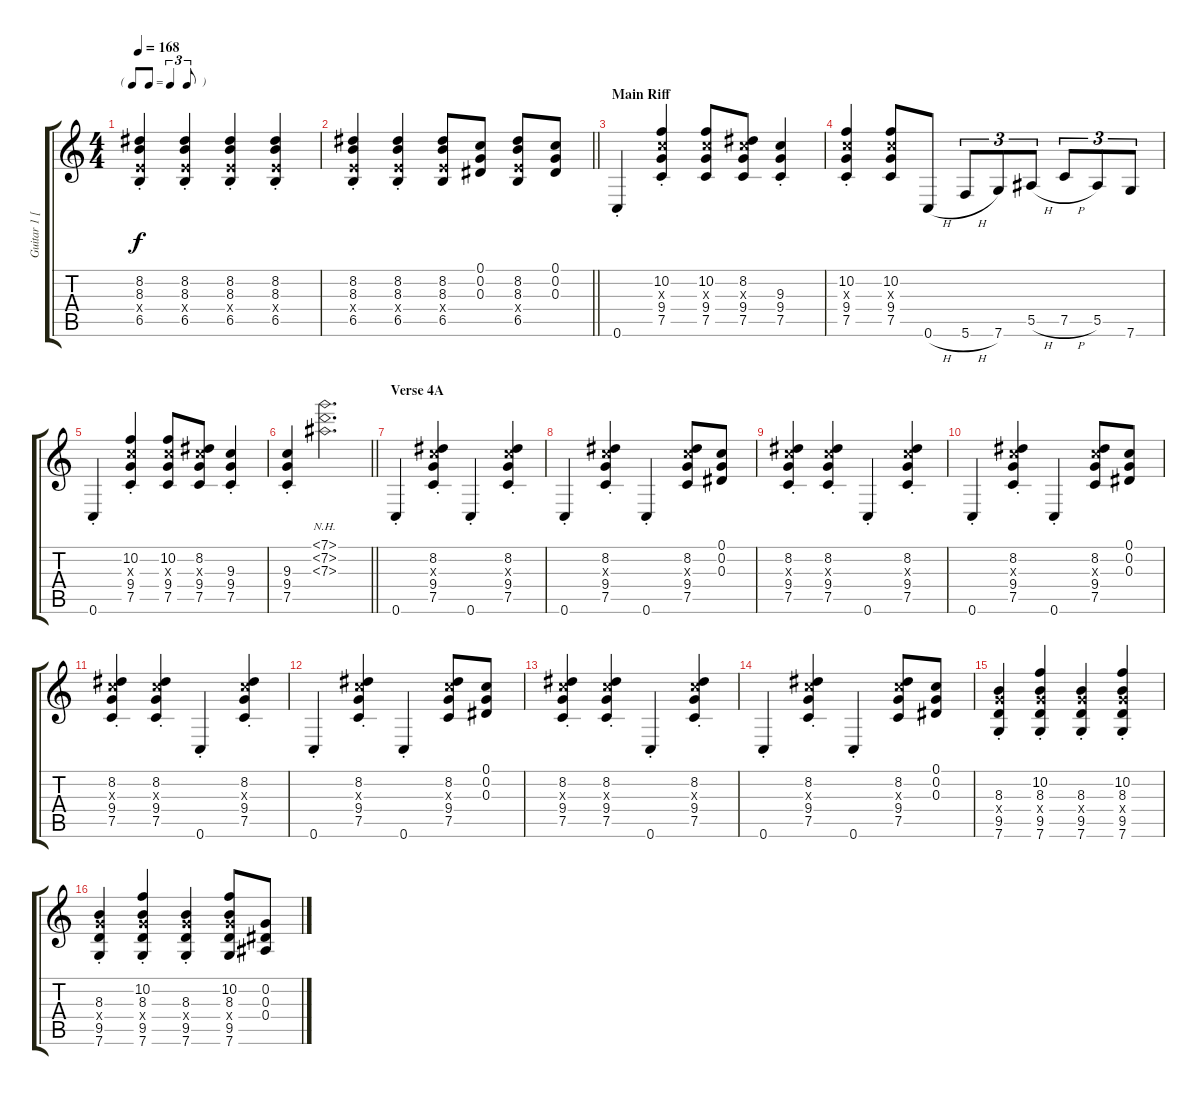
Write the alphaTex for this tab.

\track ("Guitar 1 [Josh Homme]" "Guitar 1 [") {instrument overdrivenguitar}
\staff {score tabs}
\tuning (C4 G3 Eb3 Bb2 F2 C2) {hide}
\ts (4 4)
\tf triplet8th
\tempo 168
\clef g2
\ks c
(8.2{st} 8.3{st} 6.4{x} 6.5{st}).4{dy f} (8.2{st} 8.3{st} 6.4{x} 6.5{st}).4 (8.2{st} 8.3{st} 6.4{x} 6.5{st}).4 (8.2{st} 8.3{st} 6.4{x} 6.5{st}).4 |
\barLineRight lightlight
(8.2{st} 8.3{st} 6.4{x} 6.5{st}).4 (8.2{st} 8.3{st} 6.4{x} 6.5{st}).4 (8.2 8.3 6.4{x} 6.5).8 (0.1 0.2 0.3).8 (8.2 8.3 6.4{x} 6.5).8 (0.1 0.2 0.3).8 |
\section ("" "Main Riff")
0.6{st}.4 (10.2{st} 9.3{x} 9.4{st} 7.5{st}).4 (10.2 9.3{x} 9.4 7.5).8 (8.2 9.3{x} 9.4 7.5).8 (9.3{st} 9.4{st} 7.5{st}).4 |
(10.2{st} 9.3{x} 9.4{st} 7.5{st}).4 (10.2 9.3{x} 9.4 7.5).8 0.6{h}.8 5.6{h}.8{tu (3 2)} 7.6.8{tu (3 2)} 5.5{h}.8{tu (3 2)} 7.5{h}.8{tu (3 2)} 5.5.8{tu (3 2)} 7.6.8{tu (3 2)} |
0.6{st}.4 (10.2{st} 9.3{x} 9.4{st} 7.5{st}).4 (10.2 9.3{x} 9.4 7.5).8 (8.2 9.3{x} 9.4 7.5).8 (9.3{st} 9.4{st} 7.5{st}).4 |
\barLineRight lightlight
(9.3{st} 9.4{st} 7.5{st}).4 (7.1{nh} 7.2{nh} 7.3{nh}).2{d} |
\section ("" "Verse 4A")
0.6{st}.4{instrument overdrivenguitar} (8.2{st} 9.3{x} 9.4{st} 7.5{st}).4 0.6{st}.4 (8.2{st} 9.3{x} 9.4{st} 7.5{st}).4 |
0.6{st}.4 (8.2{st} 9.3{x} 9.4{st} 7.5{st}).4 0.6{st}.4 (8.2 9.3{x} 9.4 7.5).8 (0.1 0.2 0.3).8 |
(8.2{st} 9.3{x} 9.4{st} 7.5{st}).4 (8.2{st} 9.3{x} 9.4{st} 7.5{st}).4 0.6{st}.4 (8.2{st} 9.3{x} 9.4{st} 7.5{st}).4 |
0.6{st}.4 (8.2{st} 9.3{x} 9.4{st} 7.5{st}).4 0.6{st}.4 (8.2 9.3{x} 9.4 7.5).8 (0.1 0.2 0.3).8 |
(8.2{st} 9.3{x} 9.4{st} 7.5{st}).4 (8.2{st} 9.3{x} 9.4{st} 7.5{st}).4 0.6{st}.4 (8.2{st} 9.3{x} 9.4{st} 7.5{st}).4 |
0.6{st}.4 (8.2{st} 9.3{x} 9.4{st} 7.5{st}).4 0.6{st}.4 (8.2 9.3{x} 9.4 7.5).8 (0.1 0.2 0.3).8 |
(8.2{st} 9.3{x} 9.4{st} 7.5{st}).4 (8.2{st} 9.3{x} 9.4{st} 7.5{st}).4 0.6{st}.4 (8.2{st} 9.3{x} 9.4{st} 7.5{st}).4 |
0.6{st}.4 (8.2{st} 9.3{x} 9.4{st} 7.5{st}).4 0.6{st}.4 (8.2 9.3{x} 9.4 7.5).8 (0.1 0.2 0.3).8 |
(8.3{st} 9.4{x} 9.5{st} 7.6{st}).4 (10.2{st} 8.3{st} 9.4{x} 9.5{st} 7.6{st}).4 (8.3{st} 9.4{x} 9.5{st} 7.6{st}).4 (10.2{st} 8.3{st} 9.4{x} 9.5{st} 7.6{st}).4 |
(8.3{st} 9.4{x} 9.5{st} 7.6{st}).4 (10.2{st} 8.3{st} 9.4{x} 9.5{st} 7.6{st}).4 (8.3{st} 9.4{x} 9.5{st} 7.6{st}).4 (10.2 8.3 9.4{x} 9.5 7.6).8 (0.2 0.3 0.4).8
